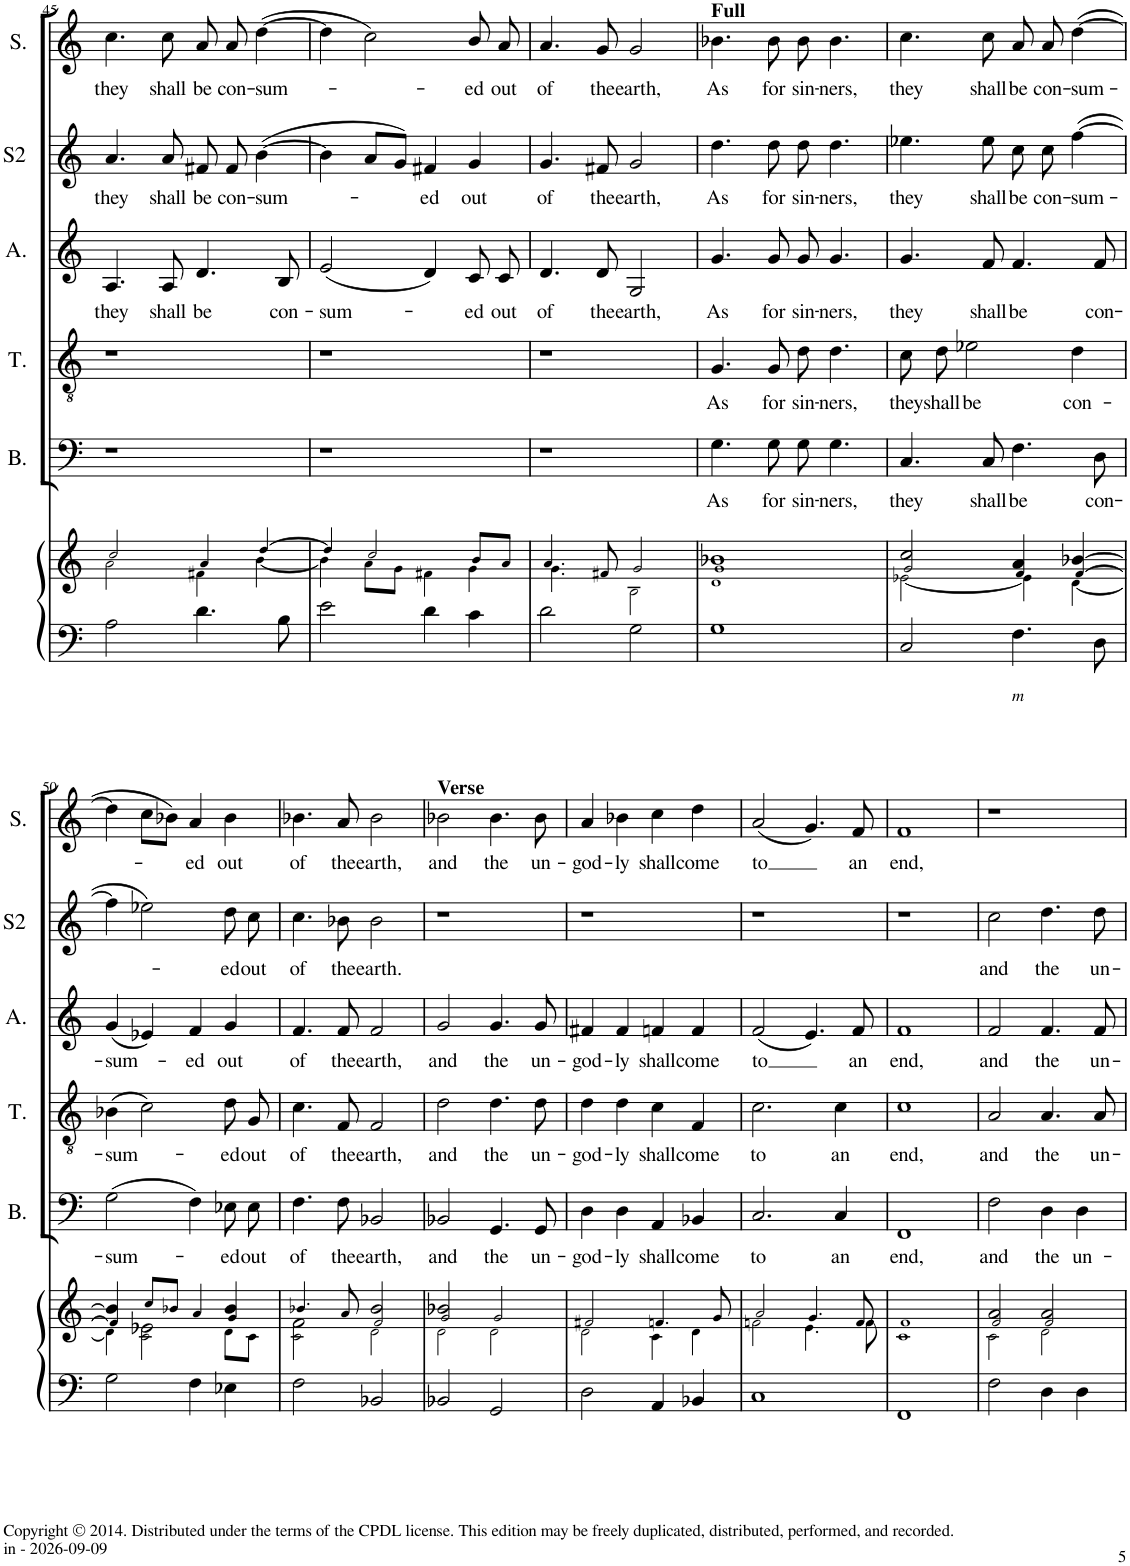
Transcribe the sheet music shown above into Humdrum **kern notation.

**kern	**kern	**kern	**text	**kern	**text	**kern	**text	**kern	**text	**kern	**text
*part6	*part6	*part5	*part5	*part4	*part4	*part3	*part3	*part2	*part2	*part1	*part1
*staff7	*staff6	*staff5	*staff5	*staff4	*staff4	*staff3	*staff3	*staff2	*staff2	*staff1	*staff1
*I"Continuo	*	*I"Basse	*	*I"Ténor	*	*I"Alto	*	*I"Soprano 2	*	*I"Soprano	*
*	*	*I'B.	*	*I'T.	*	*I'A.	*	*I'S2	*	*I'S.	*
!!LO:PB:g=z
*clefF4	*clefG2	*clefF4	*	*clefGv2	*	*clefG2	*	*clefG2	*	*clefG2	*
*k[]	*k[]	*k[]	*	*k[]	*	*k[]	*	*k[]	*	*k[]	*
*M4/4	*M4/4	*M4/4	*	*M4/4	*	*M4/4	*	*M4/4	*	*M4/4	*
*met(c)	*met(c)	*met(c)	*	*met(c)	*	*met(c)	*	*met(c)	*	*met(c)	*
=45	=45	=45	=45	=45	=45	=45	=45	=45	=45	=45	=45
*	*^	*	*	*	*	*	*	*	*	*	*
!	!	!	!	!	!	!	!	!LO:LY:b	!	!LO:LY:b	!	!LO:LY:b
2A\	2cc/	2a\	1r	.	1r	.	4.A/	they	4.a/	they	4.cc\	they
!	!	!	!	!	!	!	!	!LO:LY:b	!	!LO:LY:b	!	!LO:LY:b
.	.	.	.	.	.	.	8A/	shall	8a/	shall	8cc\	shall
!	!	!	!	!	!	!	!	!LO:LY:b	!	!LO:LY:b	!	!LO:LY:b
4.d\	4a/	4f#X\	.	.	.	.	4.d/	be	8f#X/	be	8a/	be
!	!	!	!	!	!	!	!	!	!	!LO:LY:b	!	!LO:LY:b
.	.	.	.	.	.	.	.	.	8f#/	con-	8a/	con-
!	!	!	!	!	!	!	!	!	!	!LO:LY:b	!	!LO:LY:b
.	4dd/	4b\	.	.	.	.	.	.	(>[>4b\	-sum-	(>[>4dd\	-sum-
!	!	!	!	!	!	!	!	!LO:LY:b	!	!	!	!
8B\	.	.	.	.	.	.	8B/	con-	.	.	.	.
=46	=46	=46	=46	=46	=46	=46	=46	=46	=46	=46	=46	=46
!	!	!	!	!	!	!	!	!LO:LY:b	!	!	!	!
2e\	4dd/	4b\	1r	.	1r	.	(<2e/	-sum-	4b\]	.	4dd\]	.
.	2cc/	8a\L	.	.	.	.	.	.	8a/L	.	2cc\)	.
.	.	8g\J	.	.	.	.	.	.	8g/J)	.	.	.
!	!	!	!	!	!	!	!	!	!	!LO:LY:b	!	!
4d\	.	4f#X\	.	.	.	.	4d/)	.	4f#X/	-ed	.	.
!	!	!	!	!	!	!	!	!LO:LY:b	!	!LO:LY:b	!	!LO:LY:b
4c\	8b/L	4g\	.	.	.	.	8c/L	-ed	4g/	out	8b/	-ed
!	!	!	!	!	!	!	!	!LO:LY:b	!	!	!	!LO:LY:b
.	8a/J	.	.	.	.	.	8c/J	out	.	.	8a/	out
=47	=47	=47	=47	=47	=47	=47	=47	=47	=47	=47	=47	=47
!	!	!	!	!	!	!	!	!LO:LY:b	!	!LO:LY:b	!	!LO:LY:b
2d\	4.a/	4.g\	1r	.	1r	.	4.d/	of	4.g/	of	4.a/	of
!	!	!	!	!	!	!	!	!LO:LY:b	!	!LO:LY:b	!	!LO:LY:b
.	8f#X/	8ryy	.	.	.	.	8d/	the	8f#X/	the	8g/	the
!	!	!	!	!	!	!	!	!LO:LY:b	!	!LO:LY:b	!	!LO:LY:b
2G\	2g/	2B\	.	.	.	.	2G/	earth,	2g/	earth,	2g/	earth,
=48	=48	=48	=48	=48	=48	=48	=48	=48	=48	=48	=48	=48
!	!	!	!	!	!	!	!	!	!	!	!LO:TX:a:B:t=Full	!
!	!	!	!	!LO:LY:b	!	!LO:LY:b	!	!LO:LY:b	!	!LO:LY:b	!	!LO:LY:b
1G	1g 1b-X	1d	4.G\	As	4.G/	As	4.g/	As	4.dd\	As	4.b-X\	As
!	!	!	!	!LO:LY:b	!	!LO:LY:b	!	!LO:LY:b	!	!LO:LY:b	!	!LO:LY:b
.	.	.	8G\	for	8G/	for	8g/	for	8dd\	for	8b-\	for
!	!	!	!	!LO:LY:b	!	!LO:LY:b	!	!LO:LY:b	!	!LO:LY:b	!	!LO:LY:b
.	.	.	8G\	sin-	8d\	sin-	8g/	sin-	8dd\	sin-	8b-\	sin-
!	!	!	!	!LO:LY:b	!	!LO:LY:b	!	!LO:LY:b	!	!LO:LY:b	!	!LO:LY:b
.	.	.	4.G\	-ners,	4.d\	-ners,	4.g/	-ners,	4.dd\	-ners,	4.b-\	-ners,
=49	=49	=49	=49	=49	=49	=49	=49	=49	=49	=49	=49	=49
!	!	!	!	!LO:LY:b	!	!LO:LY:b	!	!LO:LY:b	!	!LO:LY:b	!	!LO:LY:b
2C/	2g/ 2cc/	2e-X\	4.C/	they	8c\L	they	4.g/	they	4.ee-X\	they	4.cc\	they
!	!	!	!	!	!	!LO:LY:b	!	!	!	!	!	!
.	.	.	.	.	8d\J	shall	.	.	.	.	.	.
!	!	!	!	!	!	!LO:LY:b	!	!	!	!	!	!
.	.	.	.	.	2e-X\	be	.	.	.	.	.	.
!	!	!	!	!LO:LY:b	!	!	!	!LO:LY:b	!	!LO:LY:b	!	!LO:LY:b
.	.	.	8C/	shall	.	.	8f/	shall	8ee-\	shall	8cc\	shall
!LO:TX:b:i:t=m	!	!	!	!	!	!	!	!	!	!	!	!
!	!	!	!	!LO:LY:b	!	!	!	!LO:LY:b	!	!LO:LY:b	!	!LO:LY:b
4.F\	4f/ 4a/	4e-\	4.F\	be	.	.	4.f/	be	8cc\	be	8a/	be
!	!	!	!	!	!	!	!	!	!	!LO:LY:b	!	!LO:LY:b
.	.	.	.	.	.	.	.	.	8cc\	con-	8a/	con-
!	!	!	!	!	!	!LO:LY:b	!	!	!	!LO:LY:b	!	!LO:LY:b
.	4f/ [>4b-X/	4d\	.	.	4d\	con-	.	.	(>[>4ff\	-sum-	(>[>4dd\	-sum-
!	!	!	!	!LO:LY:b	!	!	!	!LO:LY:b	!	!	!	!
8D\	.	.	8D\	con-	.	.	8f/	con-	.	.	.	.
!!LO:LB:g=z
=50	=50	=50	=50	=50	=50	=50	=50	=50	=50	=50	=50	=50
!	!	!	!	!LO:LY:b	!	!LO:LY:b	!	!LO:LY:b	!	!	!	!
2G\	4f/ 4b-/]	4d\	(>2G\	-sum-	(>4B-X\	-sum-	(<4g/	-sum-	4ff\]	.	4dd\]	.
.	8cc/L	2c\ 2e-X\	.	.	2c\)	.	4e-X/)	.	2ee-X\)	.	8cc\L	.
.	8b-X/J	.	.	.	.	.	.	.	.	.	8b-X\J)	.
!	!	!	!	!	!	!	!	!LO:LY:b	!	!	!	!LO:LY:b
4F\	4a/	.	4F\)	.	.	.	4f/	-ed	.	.	4a/	-ed
!	!	!	!	!LO:LY:b	!	!LO:LY:b	!	!LO:LY:b	!	!LO:LY:b	!	!LO:LY:b
4E-X\	4g/ 4b-/	8d\L	8E-X\L	-ed	8d\L	-ed	4g/	out	8dd\	-ed	4b-\	out
!	!	!	!	!LO:LY:b	!	!LO:LY:b	!	!	!	!LO:LY:b	!	!
.	.	8c\J	8E-\J	out	8G\J	out	.	.	8cc\	out	.	.
=51	=51	=51	=51	=51	=51	=51	=51	=51	=51	=51	=51	=51
!	!	!	!	!LO:LY:b	!	!LO:LY:b	!	!LO:LY:b	!	!LO:LY:b	!	!LO:LY:b
2F\	4.b-X/	2c\ 2f\	4.F\	of	4.c\	of	4.f/	of	4.cc\	of	4.b-X\	of
!	!	!	!	!LO:LY:b	!	!LO:LY:b	!	!LO:LY:b	!	!LO:LY:b	!	!LO:LY:b
.	8a/	.	8F\	the	8F/	the	8f/	the	8b-X\	the	8a/	the
!	!	!	!	!LO:LY:b	!	!LO:LY:b	!	!LO:LY:b	!	!LO:LY:b	!	!LO:LY:b
2BB-X/	2f/ 2b-/	2d\	2BB-X/	earth,	2F/	earth,	2f/	earth,	2b-\	earth.	2b-\	earth,
=52	=52	=52	=52	=52	=52	=52	=52	=52	=52	=52	=52	=52
!	!	!	!	!	!	!	!	!	!	!	!LO:TX:a:B:t=Verse	!
!	!	!	!	!LO:LY:b	!	!LO:LY:b	!	!LO:LY:b	!	!	!	!LO:LY:b
2BB-X/	2g/ 2b-X/	2d\	2BB-X/	and	2d\	and	2g/	and	1r	.	2b-X\	and
!	!	!	!	!LO:LY:b	!	!LO:LY:b	!	!LO:LY:b	!	!	!	!LO:LY:b
2GG/	2g/	2d\	4.GG/	the	4.d\	the	4.g/	the	.	.	4.b-\	the
!	!	!	!	!LO:LY:b	!	!LO:LY:b	!	!LO:LY:b	!	!	!	!LO:LY:b
.	.	.	8GG/	un-	8d\	un-	8g/	un-	.	.	8b-\	un-
=53	=53	=53	=53	=53	=53	=53	=53	=53	=53	=53	=53	=53
!	!	!	!	!LO:LY:b	!	!LO:LY:b	!	!LO:LY:b	!	!	!	!LO:LY:b
2D\	2f#X/	2d\	4D\	-god-	4d\	-god-	4f#X/	-god-	1r	.	4a/	-god-
!	!	!	!	!LO:LY:b	!	!LO:LY:b	!	!LO:LY:b	!	!	!	!LO:LY:b
.	.	.	4D\	-ly	4d\	-ly	4f#/	-ly	.	.	4b-X\	-ly
!	!	!	!	!LO:LY:b	!	!LO:LY:b	!	!LO:LY:b	!	!	!	!LO:LY:b
4AA/	4.fn/	4c\	4AA/	shall	4c\	shall	4fn/	shall	.	.	4cc\	shall
!	!	!	!	!LO:LY:b	!	!LO:LY:b	!	!LO:LY:b	!	!	!	!LO:LY:b
4BB-X/	.	4d\	4BB-X/	come	4F/	come	4f/	come	.	.	4dd\	come
.	8g/	.	.	.	.	.	.	.	.	.	.	.
=54	=54	=54	=54	=54	=54	=54	=54	=54	=54	=54	=54	=54
!	!	!	!	!LO:LY:b	!	!LO:LY:b	!	!LO:LY:b	!	!	!	!LO:LY:b
1C	2a/	2fn\	2.C/	to	2.c\	to	(<2f/	to	1r	.	(<2a/	to
.	4.g/	4.e\	.	.	.	.	4.e/)	.	.	.	4.g/)	.
!	!	!	!	!LO:LY:b	!	!LO:LY:b	!	!	!	!	!	!
.	.	.	4C/	an	4c\	an	.	.	.	.	.	.
!	!	!	!	!	!	!	!	!LO:LY:b	!	!	!	!LO:LY:b
.	8f/	8f\	.	.	.	.	8f/	an	.	.	8f/	an
=55	=55	=55	=55	=55	=55	=55	=55	=55	=55	=55	=55	=55
!	!	!	!	!LO:LY:b	!	!LO:LY:b	!	!LO:LY:b	!	!	!	!LO:LY:b
1FF	1f	1c	1FF	end,	1c	end,	1f	end,	1r	.	1f	end,
=56	=56	=56	=56	=56	=56	=56	=56	=56	=56	=56	=56	=56
!	!	!	!	!LO:LY:b	!	!LO:LY:b	!	!LO:LY:b	!	!LO:LY:b	!	!
2F\	2f/ 2a/	2c\	2F\	and	2A/	and	2f/	and	2cc\	and	1r	.
!	!	!	!	!LO:LY:b	!	!LO:LY:b	!	!LO:LY:b	!	!LO:LY:b	!	!
4D\	2f/ 2a/	2d\	4D\	the	4.A/	the	4.f/	the	4.dd\	the	.	.
!	!	!	!	!LO:LY:b	!	!	!	!	!	!	!	!
4D\	.	.	4D\	un-	.	.	.	.	.	.	.	.
!	!	!	!	!	!	!LO:LY:b	!	!LO:LY:b	!	!LO:LY:b	!	!
.	.	.	.	.	8A/	un-	8f/	un-	8dd\	un-	.	.
*	*v	*v	*	*	*	*	*	*	*	*	*	*
=	=	=	=	=	=	=	=	=	=	=	=
*-	*-	*-	*-	*-	*-	*-	*-	*-	*-	*-	*-
